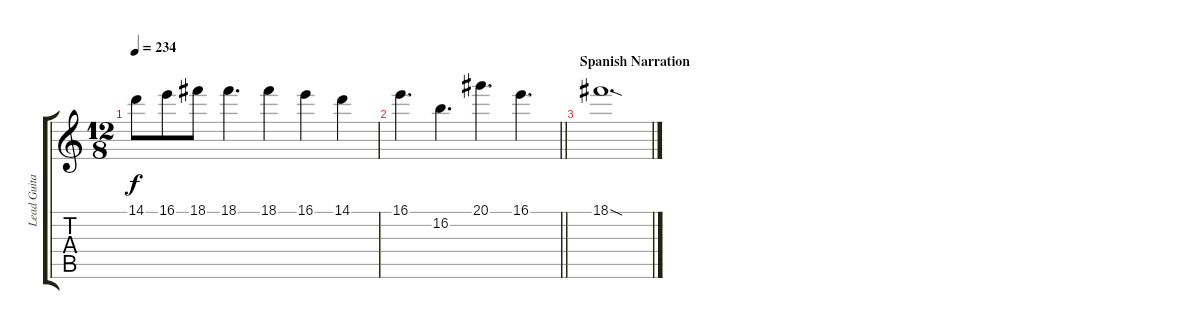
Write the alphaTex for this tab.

\track ("Lead Guitar" "Lead Guita") {instrument distortionguitar}
\staff {score tabs}
\tuning (C4 G3 Eb3 Bb2 F2 C2) {hide}
\ts (12 8)
\tempo 234
\clef g2
\ks c
14.1.8{dy f} 16.1.8 18.1.8 18.1.4{d} 18.1.4 16.1.4 14.1.4 |
\barLineRight lightlight
16.1.4{d} 16.2.4{d} 20.1.4{d} 16.1.4{d} |
\section ("" "Spanish Narration")
18.1{sod}.1{d}
